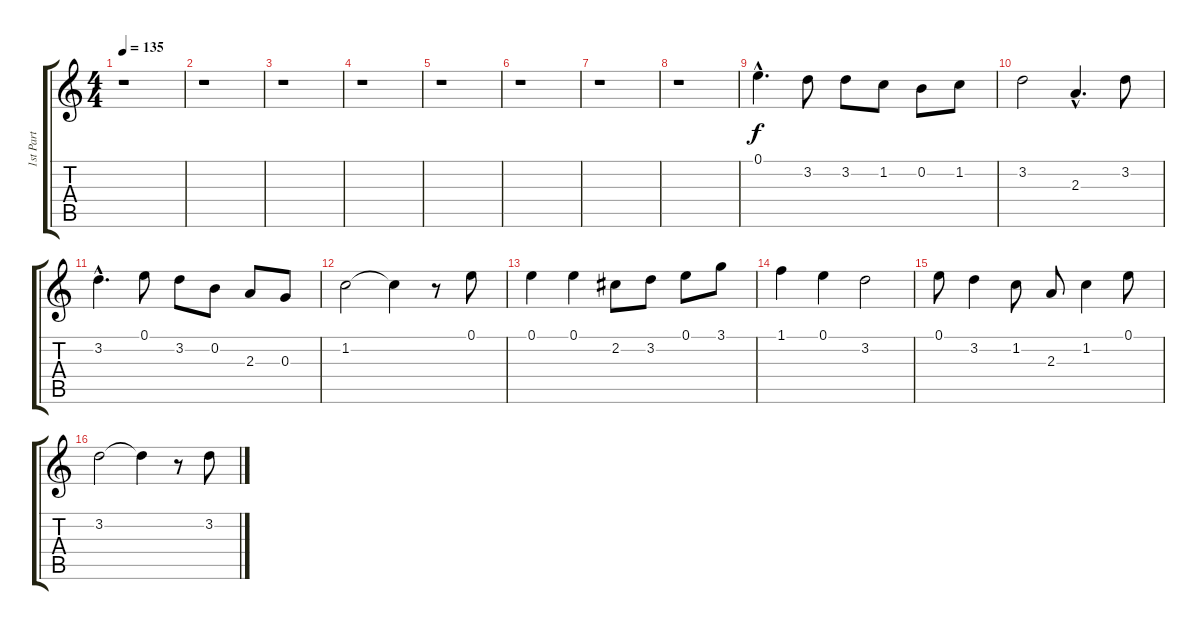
\track ("1st Part" "1st Part") {instrument acousticguitarnylon}
\staff {score tabs}
\tuning (E4 B3 G3 D3 A2 E2) {hide}
\ts (4 4)
\tempo 135
\clef g2
\ks c
r.1{dy f instrument acousticguitarnylon} |
r.1 |
r.1 |
r.1 |
r.1 |
r.1 |
r.1 |
r.1 |
0.1{hac}.4{d} 3.2.8 3.2.8 1.2.8 0.2.8 1.2.8 |
3.2.2 2.3{hac}.4{d} 3.2.8 |
3.2{hac}.4{d} 0.1.8 3.2.8 0.2.8 2.3.8 0.3.8 |
1.2.2 1.2{t}.4 r.8 0.1.8 |
0.1.4 0.1.4 2.2.8 3.2.8 0.1.8 3.1.8 |
1.1.4 0.1.4 3.2.2 |
0.1.8 3.2.4 1.2.8 2.3.8 1.2.4 0.1.8 |
3.2.2 3.2{t}.4 r.8 3.2.8
